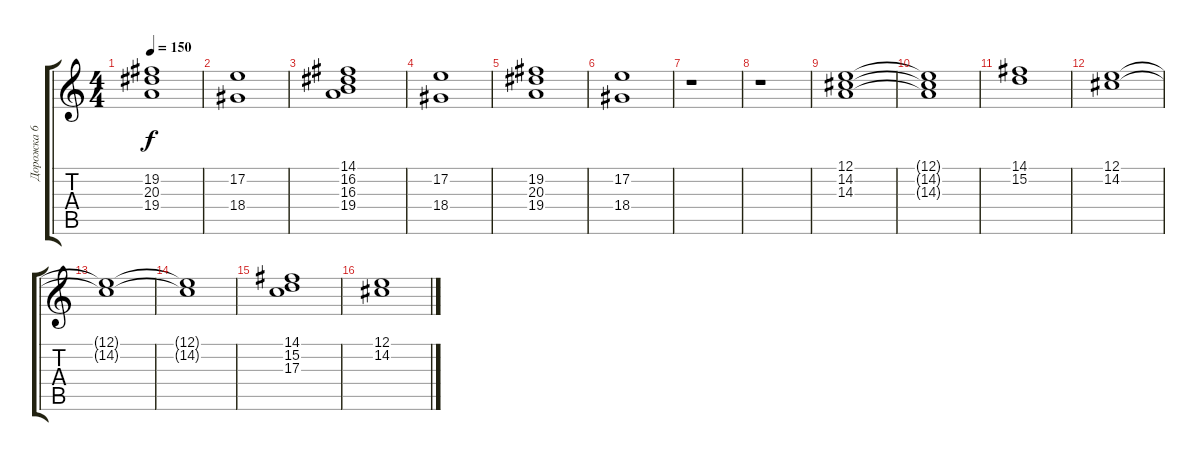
\track ("Дорожка 6" "Дорожка 6") {instrument stringensemble1}
\staff {score tabs}
\tuning (E4 B3 G3 D3 A2 E2) {hide}
\ts (4 4)
\tempo 150
\clef g2
\ks c
(19.2 20.3 19.4).1{dy f} |
(17.2 18.4).1 |
(14.1 16.2 16.3 19.4).1 |
(17.2 18.4).1 |
(19.2 20.3 19.4).1 |
(17.2 18.4).1 |
r.1 |
r.1 |
(12.1 14.2 14.3).1 |
(12.1{t} 14.2{t} 14.3{t}).1 |
(14.1 15.2).1 |
(12.1 14.2).1 |
(12.1{t} 14.2{t}).1 |
(12.1{t} 14.2{t}).1 |
(14.1 15.2 17.3).1 |
(12.1 14.2).1
